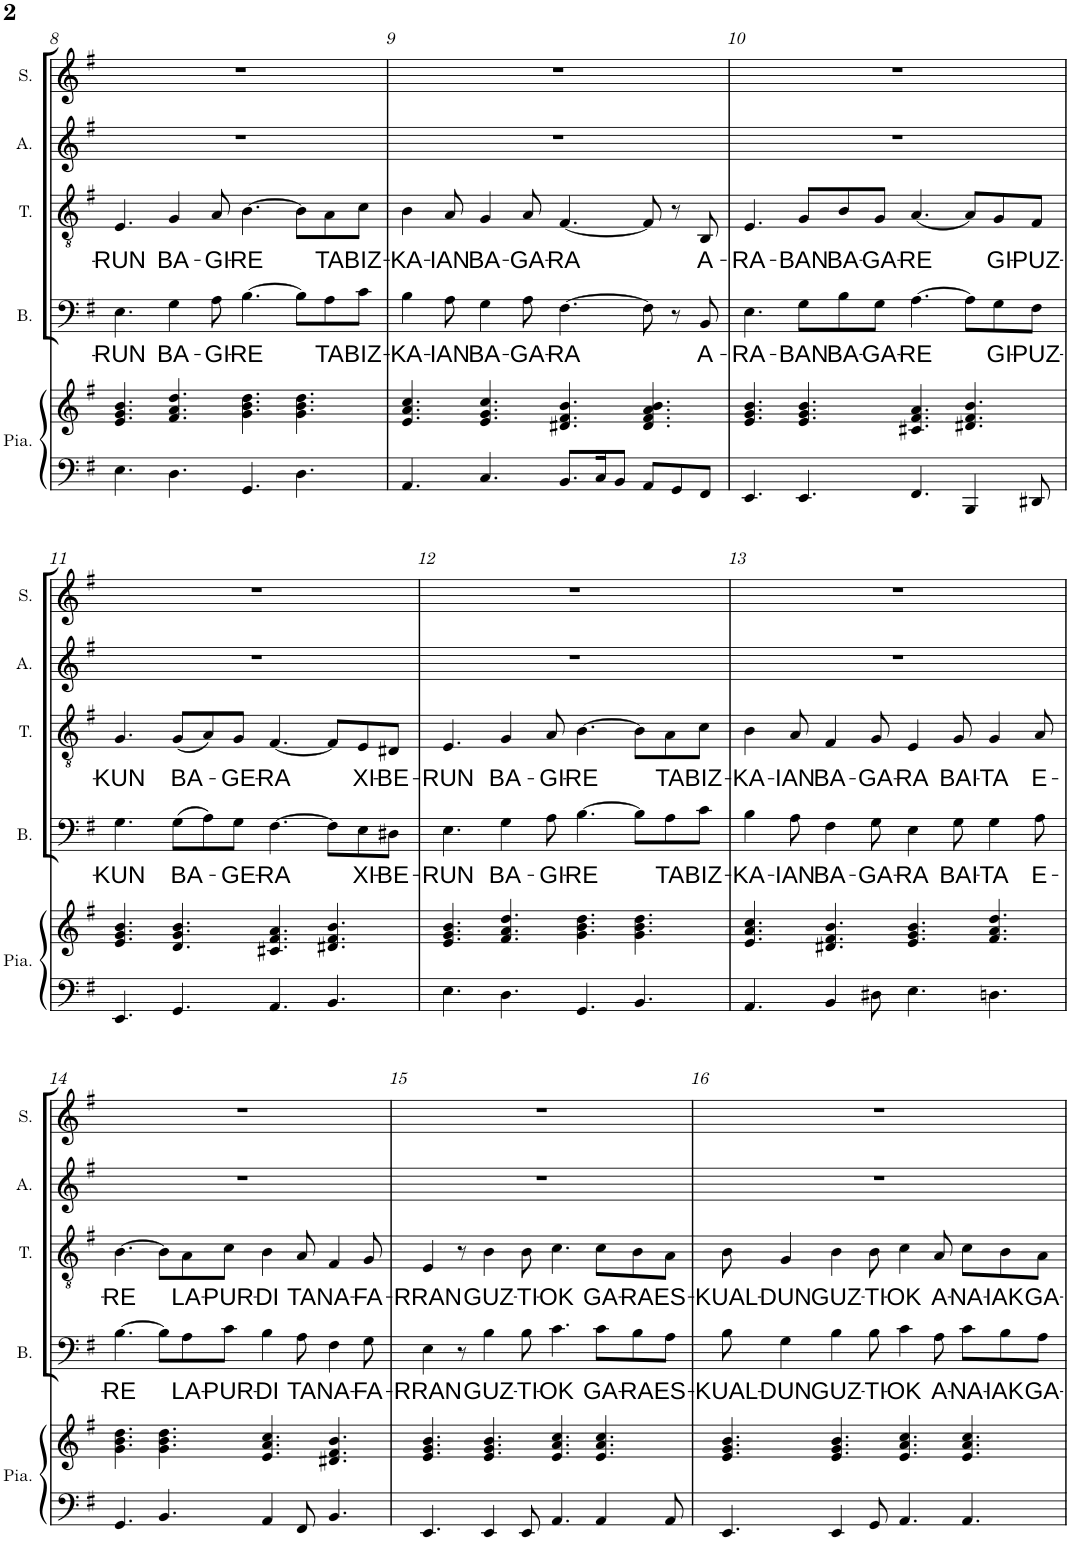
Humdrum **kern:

**kern	**kern	**kern	**text	**kern	**text	**kern	**kern
*part5	*part5	*part4	*part4	*part3	*part3	*part2	*part1
*staff6	*staff5	*staff4	*staff4	*staff3	*staff3	*staff2	*staff1
*I"Piano	*	*I"Basse	*	*I"Tenor	*	*I"Alto	*I"Soprano
*I'Pia.	*	*I'B.	*	*I'T.	*	*I'A.	*I'S.
!!LO:PB:g=z
*clefF4	*clefG2	*clefF4	*	*clefGv2	*	*clefG2	*clefG2
*k[f#]	*k[f#]	*k[f#]	*	*k[f#]	*	*k[f#]	*k[f#]
*M12/8	*M12/8	*M12/8	*	*M12/8	*	*M12/8	*M12/8
=8	=8	=8	=8	=8	=8	=8	=8
!	!	!	!LO:LY:b	!	!LO:LY:b	!	!
4.E\	4.e/ 4.g/ 4.b/	4.E\	-RUN	4.E/	-RUN	1.r	1.r
!	!	!	!LO:LY:b	!	!LO:LY:b	!	!
4.D\	4.f#/ 4.a/ 4.dd/	4G\	BA-	4G/	BA-	.	.
!	!	!	!LO:LY:b	!	!LO:LY:b	!	!
.	.	8A\	-GI-	8A/	-GI-	.	.
!	!	!	!LO:LY:b	!	!LO:LY:b	!	!
4.GG/	4.g\ 4.b\ 4.dd\	[4.B\	-RE	[4.B\	-RE	.	.
4.D\	4.g\ 4.b\ 4.dd\	8B\L]	.	8B\L]	.	.	.
!	!	!	!LO:LY:b	!	!LO:LY:b	!	!
.	.	8A\	TA	8A\	TA	.	.
!	!	!	!LO:LY:b	!	!LO:LY:b	!	!
.	.	8c\J	BIZ-	8c\J	BIZ-	.	.
=9	=9	=9	=9	=9	=9	=9	=9
!	!	!	!LO:LY:b	!	!LO:LY:b	!	!
4.AA/	4.e/ 4.a/ 4.cc/	4B\	-KA-	4B\	-KA-	1.r	1.r
!	!	!	!LO:LY:b	!	!LO:LY:b	!	!
.	.	8A\	-IAN	8A/	-IAN	.	.
!	!	!	!LO:LY:b	!	!LO:LY:b	!	!
4.C/	4.e/ 4.g/ 4.cc/	4G\	BA-	4G/	BA-	.	.
!	!	!	!LO:LY:b	!	!LO:LY:b	!	!
.	.	8A\	-GA-	8A/	-GA-	.	.
!	!	!	!LO:LY:b	!	!LO:LY:b	!	!
8.BB/L	4.d#X/ 4.f#/ 4.b/	[4.F#\	-RA	[4.F#/	-RA	.	.
16C/K	.	.	.	.	.	.	.
8BB/J	.	.	.	.	.	.	.
8AA/L	4.d#/ 4.f#/ 4.a/ 4.b/	8F#\]	.	8F#/]	.	.	.
8GG/	.	8r	.	8r	.	.	.
!	!	!	!LO:LY:b	!	!LO:LY:b	!	!
8FF#/J	.	8BB/	A-	8BB/	A-	.	.
=10	=10	=10	=10	=10	=10	=10	=10
!	!	!	!LO:LY:b	!	!LO:LY:b	!	!
4.EE/	4.e/ 4.g/ 4.b/	4.E\	-RA-	4.E/	-RA-	1.r	1.r
!	!	!	!LO:LY:b	!	!LO:LY:b	!	!
4.EE/	4.e/ 4.g/ 4.b/	8G\L	-BAN	8G/L	-BAN	.	.
!	!	!	!LO:LY:b	!	!LO:LY:b	!	!
.	.	8B\	BA-	8B/	BA-	.	.
!	!	!	!LO:LY:b	!	!LO:LY:b	!	!
.	.	8G\J	-GA-	8G/J	-GA-	.	.
!	!	!	!LO:LY:b	!	!LO:LY:b	!	!
4.FF#/	4.c#X/ 4.f#/ 4.a/	[4.A\	-RE	[4.A/	-RE	.	.
4BBB/	4.d#X/ 4.f#/ 4.b/	8A\L]	.	8A/L]	.	.	.
!	!	!	!LO:LY:b	!	!LO:LY:b	!	!
.	.	8G\	GI-	8G/	GI-	.	.
!	!	!	!LO:LY:b	!	!LO:LY:b	!	!
8DD#X/	.	8F#\J	-PUZ-	8F#/J	-PUZ-	.	.
!!LO:LB:g=z
=11	=11	=11	=11	=11	=11	=11	=11
!	!	!	!LO:LY:b	!	!LO:LY:b	!	!
4.EE/	4.e/ 4.g/ 4.b/	4.G\	-KUN	4.G/	-KUN	1.r	1.r
!	!	!	!LO:LY:b	!	!LO:LY:b	!	!
4.GG/	4.d/ 4.g/ 4.b/	(8G\L	BA-	(8G/L	BA-	.	.
.	.	8A\)	.	8A/)	.	.	.
!	!	!	!LO:LY:b	!	!LO:LY:b	!	!
.	.	8G\J	-GE-	8G/J	-GE-	.	.
!	!	!	!LO:LY:b	!	!LO:LY:b	!	!
4.AA/	4.c#X/ 4.f#/ 4.a/	[4.F#\	-RA	[4.F#/	-RA	.	.
4.BB/	4.d#X/ 4.f#/ 4.b/	8F#\L]	.	8F#/L]	.	.	.
!	!	!	!LO:LY:b	!	!LO:LY:b	!	!
.	.	8E\	XI-	8E/	XI-	.	.
!	!	!	!LO:LY:b	!	!LO:LY:b	!	!
.	.	8D#X\J	-BE-	8D#X/J	-BE-	.	.
=12	=12	=12	=12	=12	=12	=12	=12
!	!	!	!LO:LY:b	!	!LO:LY:b	!	!
4.E\	4.e/ 4.g/ 4.b/	4.E\	-RUN	4.E/	-RUN	1.r	1.r
!	!	!	!LO:LY:b	!	!LO:LY:b	!	!
4.D\	4.f#/ 4.a/ 4.dd/	4G\	BA-	4G/	BA-	.	.
!	!	!	!LO:LY:b	!	!LO:LY:b	!	!
.	.	8A\	-GI-	8A/	-GI-	.	.
!	!	!	!LO:LY:b	!	!LO:LY:b	!	!
4.GG/	4.g\ 4.b\ 4.dd\	[4.B\	-RE	[4.B\	-RE	.	.
4.BB/	4.g\ 4.b\ 4.dd\	8B\L]	.	8B\L]	.	.	.
!	!	!	!LO:LY:b	!	!LO:LY:b	!	!
.	.	8A\	TA	8A\	TA	.	.
!	!	!	!LO:LY:b	!	!LO:LY:b	!	!
.	.	8c\J	BIZ-	8c\J	BIZ-	.	.
=13	=13	=13	=13	=13	=13	=13	=13
!	!	!	!LO:LY:b	!	!LO:LY:b	!	!
4.AA/	4.e/ 4.a/ 4.cc/	4B\	-KA-	4B\	-KA-	1.r	1.r
!	!	!	!LO:LY:b	!	!LO:LY:b	!	!
.	.	8A\	-IAN	8A/	-IAN	.	.
!	!	!	!LO:LY:b	!	!LO:LY:b	!	!
4BB/	4.d#X/ 4.f#/ 4.b/	4F#\	BA-	4F#/	BA-	.	.
!	!	!	!LO:LY:b	!	!LO:LY:b	!	!
8D#X\	.	8G\	-GA-	8G/	-GA-	.	.
!	!	!	!LO:LY:b	!	!LO:LY:b	!	!
4.E\	4.e/ 4.g/ 4.b/	4E\	-RA	4E/	-RA	.	.
!	!	!	!LO:LY:b	!	!LO:LY:b	!	!
.	.	8G\	BAI-	8G/	BAI-	.	.
!	!	!	!LO:LY:b	!	!LO:LY:b	!	!
4.Dn\	4.f#/ 4.a/ 4.dd/	4G\	-TA	4G/	-TA	.	.
!	!	!	!LO:LY:b	!	!LO:LY:b	!	!
.	.	8A\	E-	8A/	E-	.	.
!!LO:LB:g=z
=14	=14	=14	=14	=14	=14	=14	=14
!	!	!	!LO:LY:b	!	!LO:LY:b	!	!
4.GG/	4.g\ 4.b\ 4.dd\	[4.B\	-RE	[4.B\	-RE	1.r	1.r
4.BB/	4.g\ 4.b\ 4.dd\	8B\L]	.	8B\L]	.	.	.
!	!	!	!LO:LY:b	!	!LO:LY:b	!	!
.	.	8A\	LA-	8A\	LA-	.	.
!	!	!	!LO:LY:b	!	!LO:LY:b	!	!
.	.	8c\J	-PUR-	8c\J	-PUR-	.	.
!	!	!	!LO:LY:b	!	!LO:LY:b	!	!
4AA/	4.e/ 4.a/ 4.cc/	4B\	-DI	4B\	-DI	.	.
!	!	!	!LO:LY:b	!	!LO:LY:b	!	!
8FF#/	.	8A\	TA	8A/	TA	.	.
!	!	!	!LO:LY:b	!	!LO:LY:b	!	!
4.BB/	4.d#X/ 4.f#/ 4.b/	4F#\	NA-	4F#/	NA-	.	.
!	!	!	!LO:LY:b	!	!LO:LY:b	!	!
.	.	8G\	-FA-	8G/	-FA-	.	.
=15	=15	=15	=15	=15	=15	=15	=15
!	!	!	!LO:LY:b	!	!LO:LY:b	!	!
4.EE/	4.e/ 4.g/ 4.b/	4E\	-RRAN	4E/	-RRAN	1.r	1.r
.	.	8r	.	8r	.	.	.
!	!	!	!LO:LY:b	!	!LO:LY:b	!	!
4EE/	4.e/ 4.g/ 4.b/	4B\	GUZ-	4B\	GUZ-	.	.
!	!	!	!LO:LY:b	!	!LO:LY:b	!	!
8EE/	.	8B\	-TI-	8B\	-TI-	.	.
!	!	!	!LO:LY:b	!	!LO:LY:b	!	!
4.AA/	4.e/ 4.a/ 4.cc/	4.c\	-OK	4.c\	-OK	.	.
!	!	!	!LO:LY:b	!	!LO:LY:b	!	!
4AA/	4.e/ 4.a/ 4.cc/	8c\L	GA-	8c\L	GA-	.	.
!	!	!	!LO:LY:b	!	!LO:LY:b	!	!
.	.	8B\	-RA	8B\	-RA	.	.
!	!	!	!LO:LY:b	!	!LO:LY:b	!	!
8AA/	.	8A\J	ES-	8A\J	ES-	.	.
=16	=16	=16	=16	=16	=16	=16	=16
!	!	!	!LO:LY:b	!	!LO:LY:b	!	!
4.EE/	4.e/ 4.g/ 4.b/	8B\	-KUAL-	8B\	-KUAL-	1.r	1.r
!	!	!	!LO:LY:b	!	!LO:LY:b	!	!
.	.	4G\	-DUN	4G/	-DUN	.	.
!	!	!	!LO:LY:b	!	!LO:LY:b	!	!
4EE/	4.e/ 4.g/ 4.b/	4B\	GUZ-	4B\	GUZ-	.	.
!	!	!	!LO:LY:b	!	!LO:LY:b	!	!
8GG/	.	8B\	-TI-	8B\	-TI-	.	.
!	!	!	!LO:LY:b	!	!LO:LY:b	!	!
4.AA/	4.e/ 4.a/ 4.cc/	4c\	-OK	4c\	-OK	.	.
!	!	!	!LO:LY:b	!	!LO:LY:b	!	!
.	.	8A\	A-	8A/	A-	.	.
!	!	!	!LO:LY:b	!	!LO:LY:b	!	!
4.AA/	4.e/ 4.a/ 4.cc/	8c\L	-NA-	8c\L	-NA-	.	.
!	!	!	!LO:LY:b	!	!LO:LY:b	!	!
.	.	8B\	-IAK	8B\	-IAK	.	.
!	!	!	!LO:LY:b	!	!LO:LY:b	!	!
.	.	8A\J	GA-	8A\J	GA-	.	.
=	=	=	=	=	=	=	=
*-	*-	*-	*-	*-	*-	*-	*-
